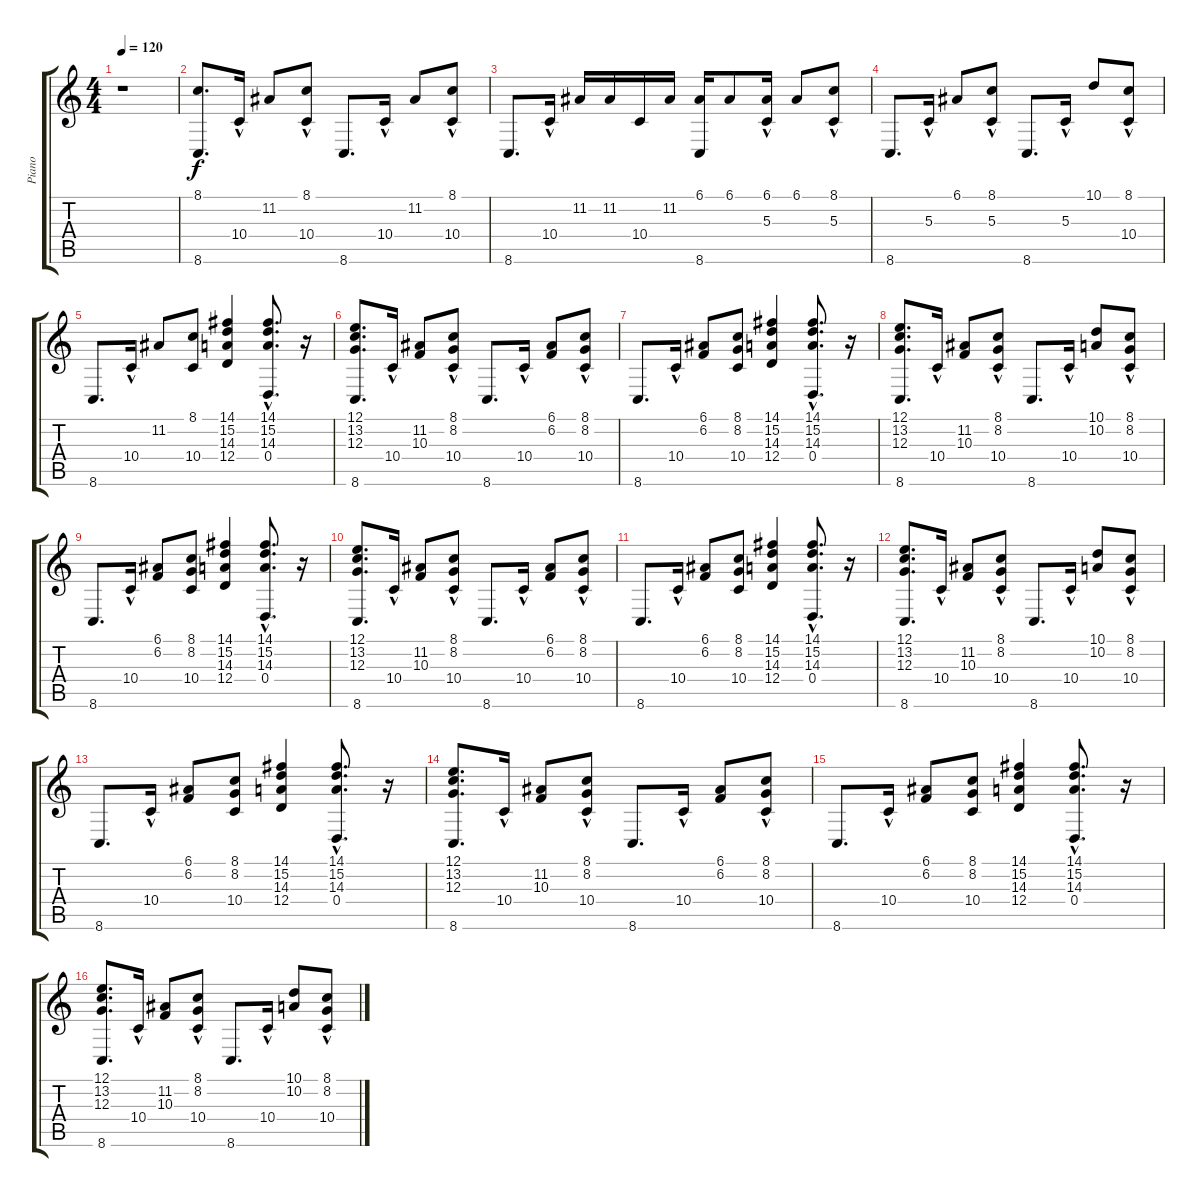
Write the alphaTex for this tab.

\track ("Piano" "Piano") {instrument acousticgrandpiano}
\staff {score tabs}
\tuning (E4 B3 G3 D3 A2 E2) {hide}
\ts (4 4)
\tempo 120
\clef g2
\ks c
r.1{dy f} |
(8.1 8.6).8{d} 10.4{hac}.16 11.2.8 (8.1{hac} 10.4).8 8.6.8{d} 10.4{hac}.16 11.2.8 (8.1{hac} 10.4).8 |
8.6.8{d} 10.4{hac}.16 11.2.16 11.2.16 10.4.16 11.2.16 (6.1 8.6).16 6.1.8 (6.1 5.3{hac}).16 6.1.8 (8.1{hac} 5.3).8 |
8.6.8{d} 5.3{hac}.16 6.1.8 (8.1{hac} 5.3).8 8.6.8{d} 5.3{hac}.16 10.1.8 (8.1{hac} 10.4).8 |
8.6.8{d} 10.4{hac}.16 11.2.8 (8.1 10.4).8 (14.1 15.2 14.3 12.4).4 (14.1{hac} 15.2{hac} 14.3{hac} 0.4{hac}).8{d} r.16 |
(12.1 13.2 12.3 8.6).8{d} 10.4{hac}.16 (11.2 10.3).8 (8.1{hac} 8.2{hac} 10.4).8 8.6.8{d} 10.4{hac}.16 (6.1 6.2).8 (8.1{hac} 8.2{hac} 10.4).8 |
8.6.8{d} 10.4{hac}.16 (6.1 6.2).8 (8.1 8.2 10.4).8 (14.1 15.2 14.3 12.4).4 (14.1{hac} 15.2{hac} 14.3{hac} 0.4{hac}).8{d} r.16 |
(12.1 13.2 12.3 8.6).8{d} 10.4{hac}.16 (11.2 10.3).8 (8.1{hac} 8.2{hac} 10.4).8 8.6.8{d} 10.4{hac}.16 (10.1 10.2).8 (8.1{hac} 8.2{hac} 10.4).8 |
8.6.8{d} 10.4{hac}.16 (6.1 6.2).8 (8.1 8.2 10.4).8 (14.1 15.2 14.3 12.4).4 (14.1{hac} 15.2{hac} 14.3{hac} 0.4{hac}).8{d} r.16 |
(12.1 13.2 12.3 8.6).8{d} 10.4{hac}.16 (11.2 10.3).8 (8.1{hac} 8.2{hac} 10.4).8 8.6.8{d} 10.4{hac}.16 (6.1 6.2).8 (8.1{hac} 8.2{hac} 10.4).8 |
8.6.8{d} 10.4{hac}.16 (6.1 6.2).8 (8.1 8.2 10.4).8 (14.1 15.2 14.3 12.4).4 (14.1{hac} 15.2{hac} 14.3{hac} 0.4{hac}).8{d} r.16 |
(12.1 13.2 12.3 8.6).8{d} 10.4{hac}.16 (11.2 10.3).8 (8.1{hac} 8.2{hac} 10.4).8 8.6.8{d} 10.4{hac}.16 (10.1 10.2).8 (8.1{hac} 8.2{hac} 10.4).8 |
8.6.8{d} 10.4{hac}.16 (6.1 6.2).8 (8.1 8.2 10.4).8 (14.1 15.2 14.3 12.4).4 (14.1{hac} 15.2{hac} 14.3{hac} 0.4{hac}).8{d} r.16 |
(12.1 13.2 12.3 8.6).8{d} 10.4{hac}.16 (11.2 10.3).8 (8.1{hac} 8.2{hac} 10.4).8 8.6.8{d} 10.4{hac}.16 (6.1 6.2).8 (8.1{hac} 8.2{hac} 10.4).8 |
8.6.8{d} 10.4{hac}.16 (6.1 6.2).8 (8.1 8.2 10.4).8 (14.1 15.2 14.3 12.4).4 (14.1{hac} 15.2{hac} 14.3{hac} 0.4{hac}).8{d} r.16 |
(12.1 13.2 12.3 8.6).8{d} 10.4{hac}.16 (11.2 10.3).8 (8.1{hac} 8.2{hac} 10.4).8 8.6.8{d} 10.4{hac}.16 (10.1 10.2).8 (8.1{hac} 8.2{hac} 10.4).8
